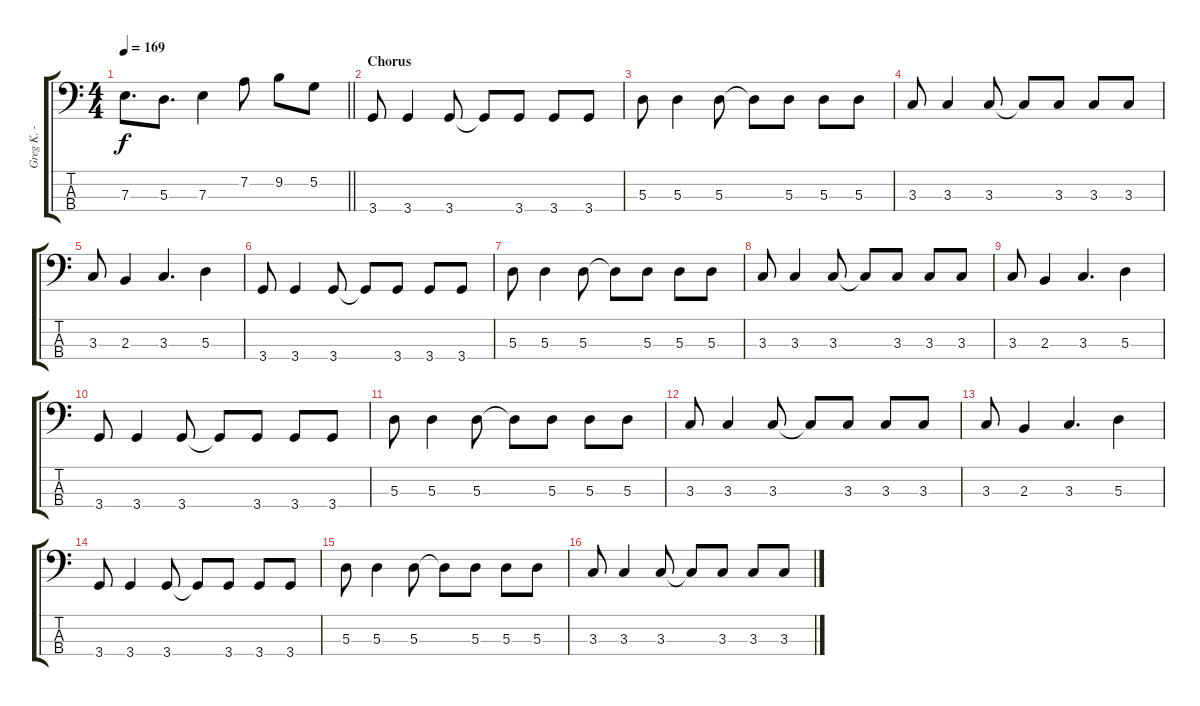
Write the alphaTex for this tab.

\track ("Greg K. - Bass" "Greg K. - ") {instrument electricbasspick}
\staff {score tabs}
\tuning (G2 D2 A1 E1) {hide}
\ts (4 4)
\tempo 169
\clef f4
\barLineRight lightlight
\ks c
7.3.8{d dy f} 5.3.8{d} 7.3.4 7.2.8 9.2.8 5.2.8 |
\section ("" "Chorus")
3.4.8 3.4.4 3.4.8 3.4{t}.8 3.4.8 3.4.8 3.4.8 |
5.3.8 5.3.4 5.3.8 5.3{t}.8 5.3.8 5.3.8 5.3.8 |
3.3.8 3.3.4 3.3.8 3.3{t}.8 3.3.8 3.3.8 3.3.8 |
3.3.8 2.3.4 3.3.4{d} 5.3.4 |
3.4.8 3.4.4 3.4.8 3.4{t}.8 3.4.8 3.4.8 3.4.8 |
5.3.8 5.3.4 5.3.8 5.3{t}.8 5.3.8 5.3.8 5.3.8 |
3.3.8 3.3.4 3.3.8 3.3{t}.8 3.3.8 3.3.8 3.3.8 |
3.3.8 2.3.4 3.3.4{d} 5.3.4 |
3.4.8 3.4.4 3.4.8 3.4{t}.8 3.4.8 3.4.8 3.4.8 |
5.3.8 5.3.4 5.3.8 5.3{t}.8 5.3.8 5.3.8 5.3.8 |
3.3.8 3.3.4 3.3.8 3.3{t}.8 3.3.8 3.3.8 3.3.8 |
3.3.8 2.3.4 3.3.4{d} 5.3.4 |
3.4.8 3.4.4 3.4.8 3.4{t}.8 3.4.8 3.4.8 3.4.8 |
5.3.8 5.3.4 5.3.8 5.3{t}.8 5.3.8 5.3.8 5.3.8 |
3.3.8 3.3.4 3.3.8 3.3{t}.8 3.3.8 3.3.8 3.3.8
